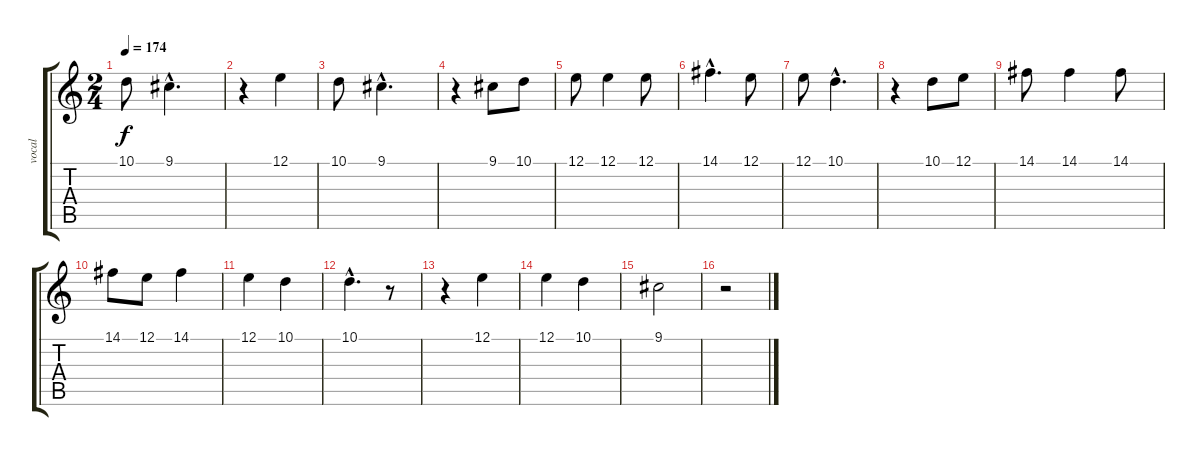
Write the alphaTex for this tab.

\track ("vocal" "vocal") {instrument lead6voice}
\staff {score tabs}
\tuning (E4 B3 G3 D3 A2 E2) {hide}
\ts (2 4)
\tempo 174
\clef g2
\ks c
10.1.8{dy f} 9.1{hac}.4{d} |
r.4 12.1.4 |
10.1.8 9.1{hac}.4{d} |
r.4 9.1.8 10.1.8 |
12.1.8 12.1.4 12.1.8 |
14.1{hac}.4{d} 12.1.8 |
12.1.8 10.1{hac}.4{d} |
r.4 10.1.8 12.1.8 |
14.1.8 14.1.4 14.1.8 |
14.1.8 12.1.8 14.1.4 |
12.1.4 10.1.4 |
10.1{hac}.4{d} r.8 |
r.4 12.1.4 |
12.1.4 10.1.4 |
9.1.2 |
r.2
